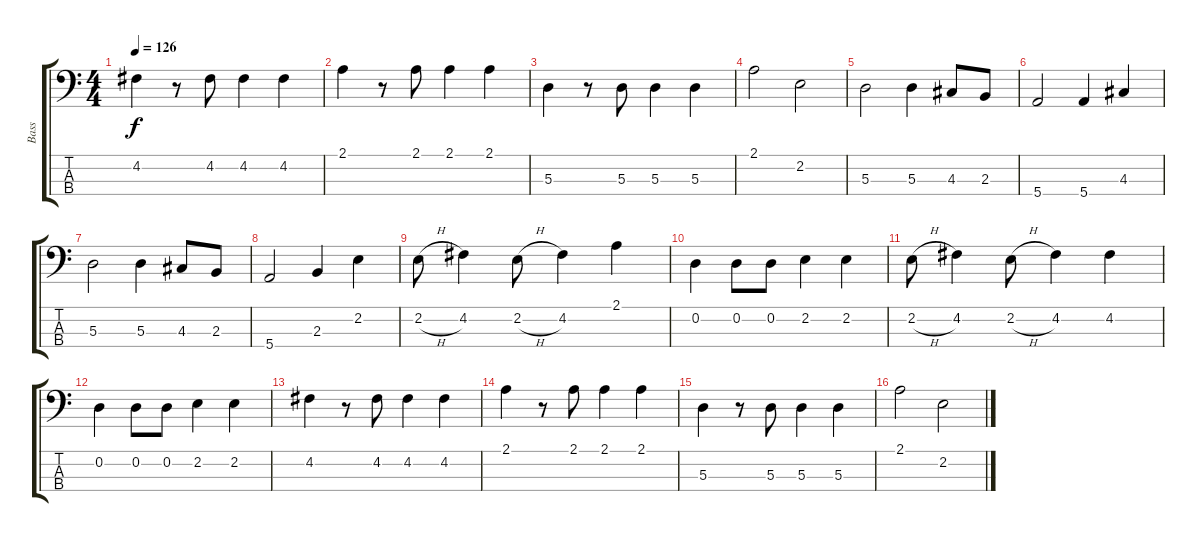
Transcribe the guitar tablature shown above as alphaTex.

\track ("Bass" "Bass") {instrument electricbassfinger}
\staff {score tabs}
\tuning (G2 D2 A1 E1) {hide}
\ts (4 4)
\tempo 126
\clef f4
\ks c
4.2.4{dy f} r.8 4.2.8 4.2.4 4.2.4 |
2.1.4 r.8 2.1.8 2.1.4 2.1.4 |
5.3.4 r.8 5.3.8 5.3.4 5.3.4 |
2.1.2 2.2.2 |
5.3.2 5.3.4 4.3.8 2.3.8 |
5.4.2 5.4.4 4.3.4 |
5.3.2 5.3.4 4.3.8 2.3.8 |
5.4.2 2.3.4 2.2.4 |
2.2{h}.8 4.2.4 2.2{h}.8 4.2.4 2.1.4 |
0.2.4 0.2.8 0.2.8 2.2.4 2.2.4 |
2.2{h}.8 4.2.4 2.2{h}.8 4.2.4 4.2.4 |
0.2.4 0.2.8 0.2.8 2.2.4 2.2.4 |
4.2.4 r.8 4.2.8 4.2.4 4.2.4 |
2.1.4 r.8 2.1.8 2.1.4 2.1.4 |
5.3.4 r.8 5.3.8 5.3.4 5.3.4 |
2.1.2 2.2.2
